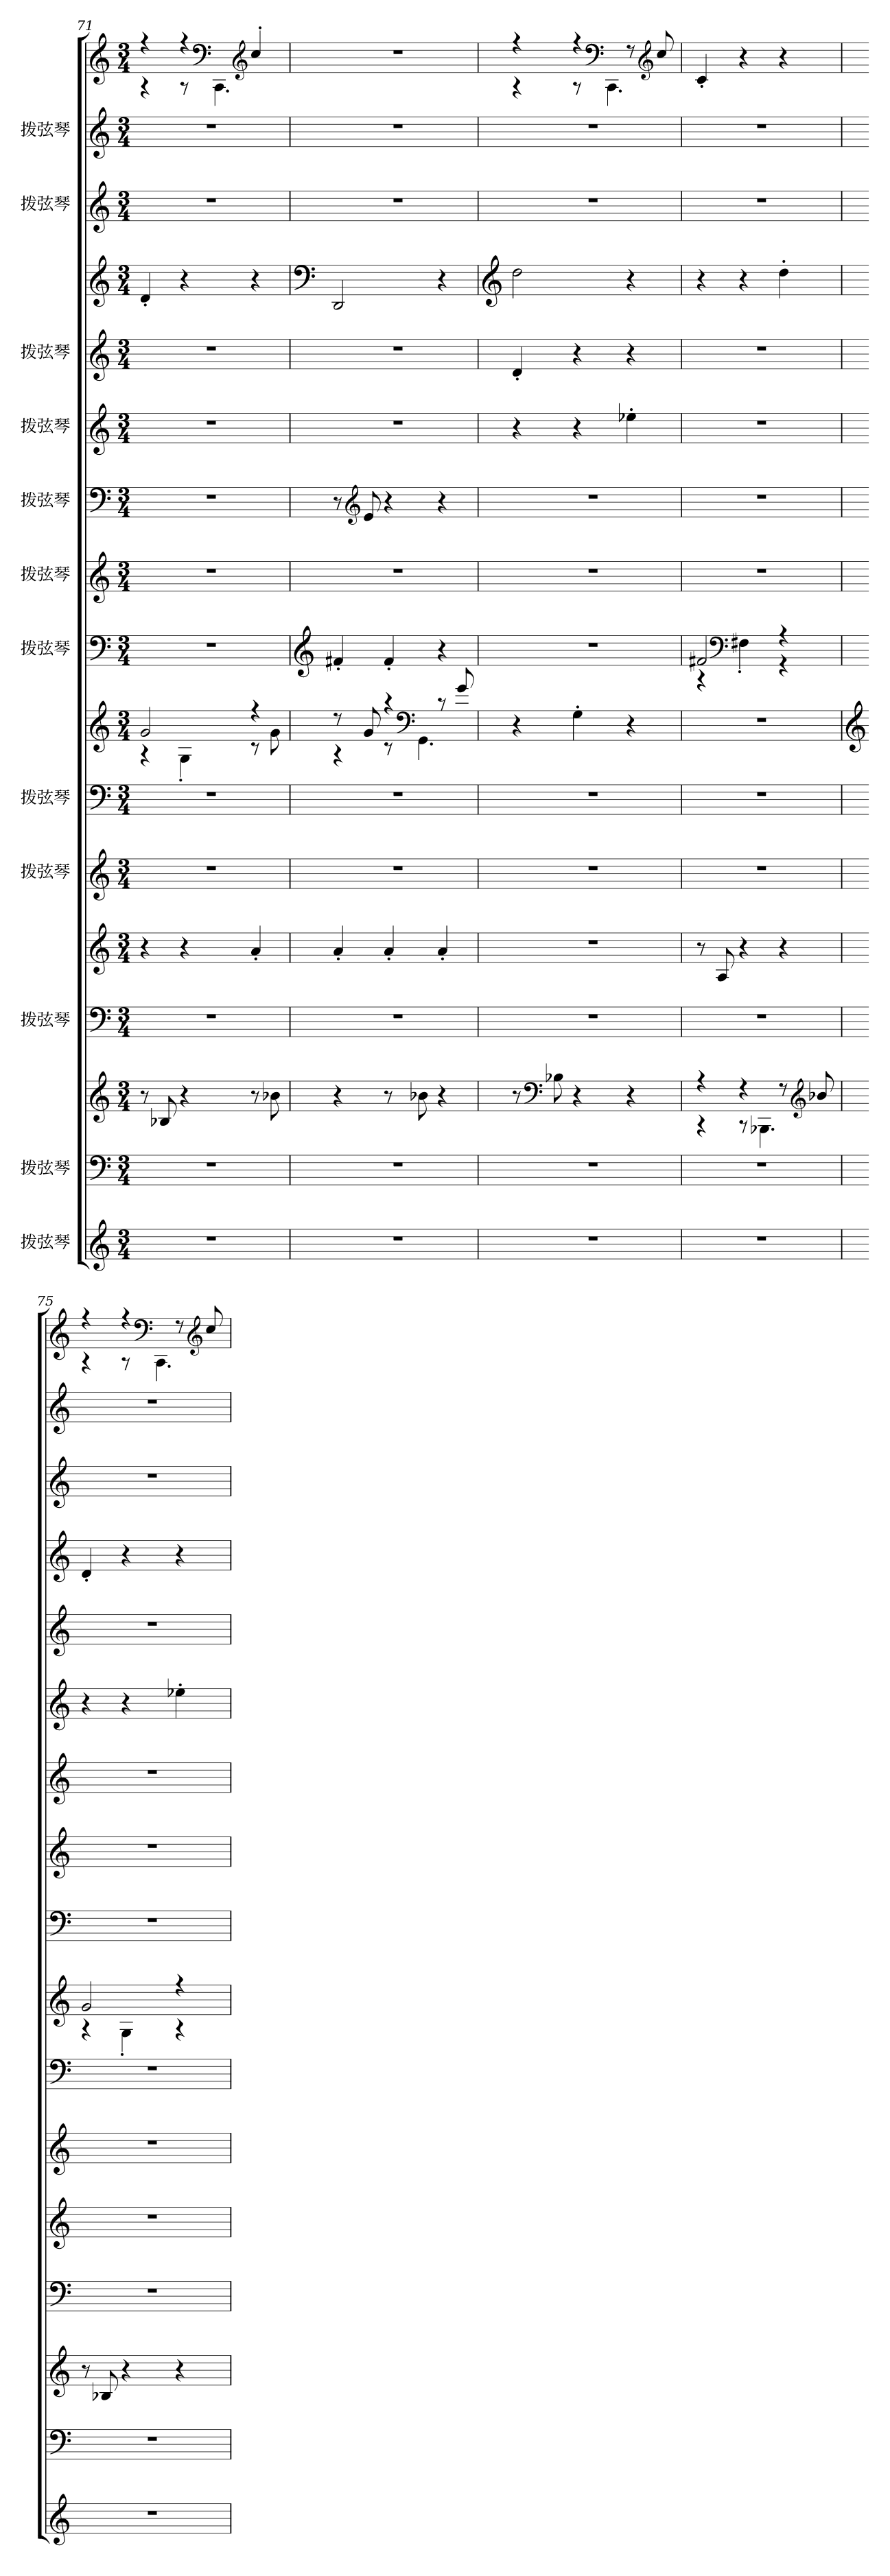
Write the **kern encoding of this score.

**kern	**kern	**kern	**kern	**kern	**kern	**kern	**kern	**kern	**kern	**kern	**kern	**kern	**kern	**kern	**kern	**kern
*part12	*part11	*part11	*part10	*part10	*part9	*part8	*part8	*part7	*part6	*part5	*part4	*part3	*part3	*part2	*part1	*part1
*staff17	*staff16	*staff15	*staff14	*staff13	*staff12	*staff11	*staff10	*staff9	*staff8	*staff7	*staff6	*staff5	*staff4	*staff3	*staff2	*staff1
*I"拨弦琴	*I"拨弦琴	*	*I"拨弦琴	*	*I"拨弦琴	*I"拨弦琴	*	*I"拨弦琴	*I"拨弦琴	*I"拨弦琴	*I"拨弦琴	*I"拨弦琴	*	*I"拨弦琴	*I"拨弦琴	*
!!LO:PB:g=z
*clefG2	*clefF4	*clefG2	*clefF4	*clefG2	*clefG2	*clefF4	*clefG2	*clefF4	*clefG2	*clefF4	*clefG2	*clefG2	*clefG2	*clefG2	*clefG2	*clefG2
*k[]	*k[]	*k[]	*k[]	*k[]	*k[]	*k[]	*k[]	*k[]	*k[]	*k[]	*k[]	*k[]	*k[]	*k[]	*k[]	*k[]
*M3/4	*M3/4	*M3/4	*M3/4	*M3/4	*M3/4	*M3/4	*M3/4	*M3/4	*M3/4	*M3/4	*M3/4	*M3/4	*M3/4	*M3/4	*M3/4	*M3/4
=71	=71	=71	=71	=71	=71	=71	=71	=71	=71	=71	=71	=71	=71	=71	=71	=71
*	*	*	*	*	*	*	*^	*	*	*	*	*	*	*	*	*^
2.r	2.r	8r	2.r	4r	2.r	2.r	2g/	4r	2.r	2.r	2.r	2.r	2.r	4d'/	2.r	2.r	4r	4r
.	.	8B-X/	.	.	.	.	.	.	.	.	.	.	.	.	.	.	.	.
.	.	4r	.	4r	.	.	.	4G'\	.	.	.	.	.	4r	.	.	4r	8r
*	*	*	*	*	*	*	*	*	*	*	*	*	*	*	*	*	*clefF4	*
.	.	.	.	.	.	.	.	.	.	.	.	.	.	.	.	.	.	4.CC\
*	*	*	*	*	*	*	*	*	*	*	*	*	*	*	*	*	*clefG2	*
.	.	8r	.	4a'/	.	.	4r	8r	.	.	.	.	.	4r	.	.	4cc'/	.
.	.	8b-X\	.	.	.	.	.	8g\	.	.	.	.	.	.	.	.	.	.
*	*	*	*	*	*	*	*	*	*	*	*	*	*	*	*	*	*v	*v
=72	=72	=72	=72	=72	=72	=72	=72	=72	=72	=72	=72	=72	=72	=72	=72	=72	=72
*	*	*	*	*	*	*	*	*	*clefG2	*	*	*	*	*clefF4	*	*	*
2.r	2.r	4r	2.r	4a'/	2.r	2.r	8r	4r	4f#X'/	2.r	8r	2.r	2.r	2DD/	2.r	2.r	2.r
*	*	*	*	*	*	*	*	*	*	*	*clefG2	*	*	*	*	*	*
.	.	.	.	.	.	.	8g/	.	.	.	8e/	.	.	.	.	.	.
.	.	8r	.	4a'/	.	.	4r	8r	4f#'/	.	4r	.	.	.	.	.	.
*	*	*	*	*	*	*	*clefF4	*	*	*	*	*	*	*	*	*	*
.	.	8b-X\	.	.	.	.	.	4.GG\	.	.	.	.	.	.	.	.	.
.	.	4r	.	4a'/	.	.	8r	.	4r	.	4r	.	.	4r	.	.	.
.	.	.	.	.	.	.	8g/	.	.	.	.	.	.	.	.	.	.
*	*	*	*	*	*	*	*v	*v	*	*	*	*	*	*	*	*	*
=73	=73	=73	=73	=73	=73	=73	=73	=73	=73	=73	=73	=73	=73	=73	=73	=73
*	*	*	*	*	*	*	*	*	*	*	*	*	*clefG2	*	*	*
*	*	*	*	*	*	*	*	*	*	*	*	*	*	*	*	*^
2.r	2.r	8r	2.r	2.r	2.r	2.r	4r	2.r	2.r	2.r	4r	4d'/	2dd\	2.r	2.r	4r	4r
*	*	*clefF4	*	*	*	*	*	*	*	*	*	*	*	*	*	*	*
.	.	8B-X\	.	.	.	.	.	.	.	.	.	.	.	.	.	.	.
.	.	4r	.	.	.	.	4G'\	.	.	.	4r	4r	.	.	.	4r	8r
*	*	*	*	*	*	*	*	*	*	*	*	*	*	*	*	*clefF4	*
.	.	.	.	.	.	.	.	.	.	.	.	.	.	.	.	.	4.CC\
.	.	4r	.	.	.	.	4r	.	.	.	4ee-X'\	4r	4r	.	.	8r	.
*	*	*	*	*	*	*	*	*	*	*	*	*	*	*	*	*clefG2	*
.	.	.	.	.	.	.	.	.	.	.	.	.	.	.	.	8cc/	.
*	*	*	*	*	*	*	*	*	*	*	*	*	*	*	*	*v	*v
!!LO:PB:g=z
=74	=74	=74	=74	=74	=74	=74	=74	=74	=74	=74	=74	=74	=74	=74	=74	=74
*	*	*^	*	*	*	*	*	*^	*	*	*	*	*	*	*	*
2.r	2.r	4r	4r	2.r	8r	2.r	2.r	2.r	2f#X/	4r	2.r	2.r	2.r	2.r	4r	2.r	2.r	4c'/
.	.	.	.	.	8A/	.	.	.	.	.	.	.	.	.	.	.	.	.
*	*	*	*	*	*	*	*	*	*clefF4	*	*	*	*	*	*	*	*	*
.	.	4r	8r	.	4r	.	.	.	.	4F#X'\	.	.	.	.	4r	.	.	4r
.	.	.	4.BBB-X\	.	.	.	.	.	.	.	.	.	.	.	.	.	.	.
.	.	8r	.	.	4r	.	.	.	4r	4r	.	.	.	.	4dd'\	.	.	4r
*	*	*clefG2	*	*	*	*	*	*	*	*	*	*	*	*	*	*	*	*
.	.	8b-X/	.	.	.	.	.	.	.	.	.	.	.	.	.	.	.	.
*	*	*v	*v	*	*	*	*	*	*v	*v	*	*	*	*	*	*	*	*
=75	=75	=75	=75	=75	=75	=75	=75	=75	=75	=75	=75	=75	=75	=75	=75	=75
*	*	*	*	*	*	*	*clefG2	*	*	*	*	*	*	*	*	*
*	*	*	*	*	*	*	*^	*	*	*	*	*	*	*	*	*^
2.r	2.r	8r	2.r	2.r	2.r	2.r	2g/	4r	2.r	2.r	2.r	4r	2.r	4d'/	2.r	2.r	4r	4r
.	.	8B-X/	.	.	.	.	.	.	.	.	.	.	.	.	.	.	.	.
.	.	4r	.	.	.	.	.	4G'\	.	.	.	4r	.	4r	.	.	4r	8r
*	*	*	*	*	*	*	*	*	*	*	*	*	*	*	*	*	*clefF4	*
.	.	.	.	.	.	.	.	.	.	.	.	.	.	.	.	.	.	4.CC\
.	.	4r	.	.	.	.	4r	4r	.	.	.	4ee-X'\	.	4r	.	.	8r	.
*	*	*	*	*	*	*	*	*	*	*	*	*	*	*	*	*	*clefG2	*
.	.	.	.	.	.	.	.	.	.	.	.	.	.	.	.	.	8cc/	.
*	*	*	*	*	*	*	*v	*v	*	*	*	*	*	*	*	*	*v	*v
=	=	=	=	=	=	=	=	=	=	=	=	=	=	=	=	=
*-	*-	*-	*-	*-	*-	*-	*-	*-	*-	*-	*-	*-	*-	*-	*-	*-
